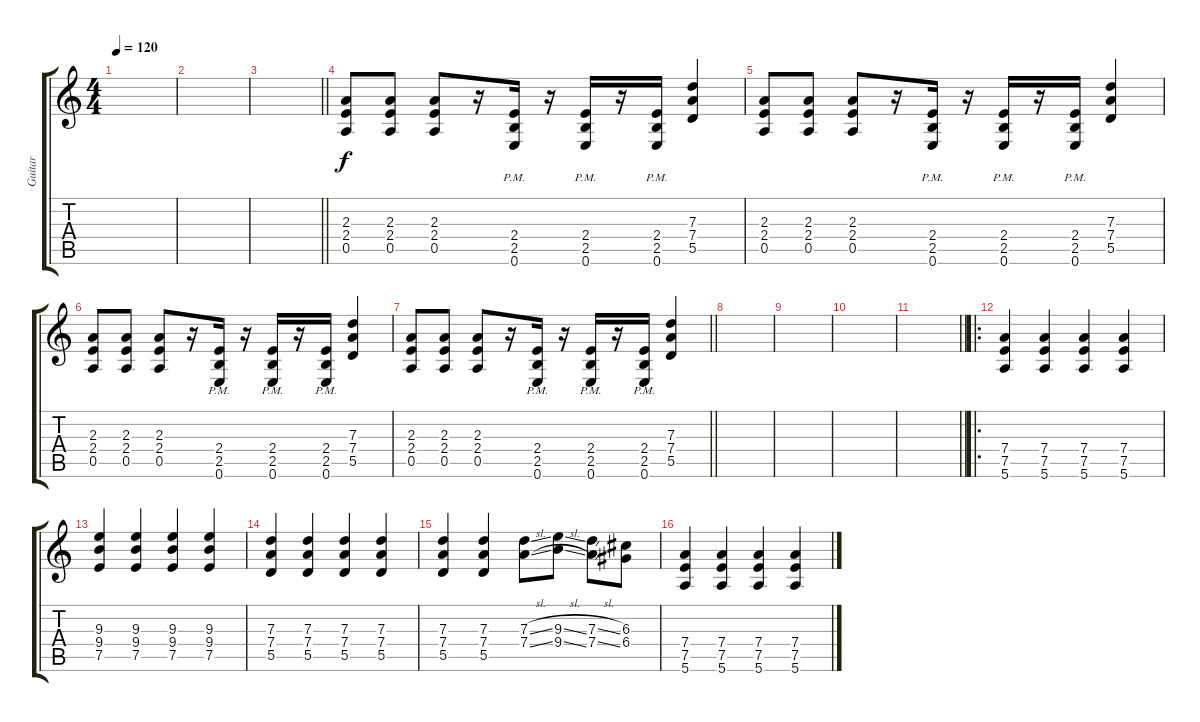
\track ("Guitar" "Guitar") {instrument overdrivenguitar}
\staff {score tabs}
\tuning (E4 B3 G3 D3 A2 E2) {hide}
\ts (4 4)
\tempo 120
\clef g2
\ks c
|
|
\barLineRight lightlight
|
(2.3 2.4 0.5).8 (2.3 2.4 0.5).8 (2.3 2.4 0.5).8 r.16 (2.4{pm} 2.5{pm} 0.6{pm}).16 r.16 (2.4{pm} 2.5{pm} 0.6{pm}).16 r.16 (2.4{pm} 2.5{pm} 0.6{pm}).16 (7.3 7.4 5.5).4 |
(2.3 2.4 0.5).8 (2.3 2.4 0.5).8 (2.3 2.4 0.5).8 r.16 (2.4{pm} 2.5{pm} 0.6{pm}).16 r.16 (2.4{pm} 2.5{pm} 0.6{pm}).16 r.16 (2.4{pm} 2.5{pm} 0.6{pm}).16 (7.3 7.4 5.5).4 |
(2.3 2.4 0.5).8 (2.3 2.4 0.5).8 (2.3 2.4 0.5).8 r.16 (2.4{pm} 2.5{pm} 0.6{pm}).16 r.16 (2.4{pm} 2.5{pm} 0.6{pm}).16 r.16 (2.4{pm} 2.5{pm} 0.6{pm}).16 (7.3 7.4 5.5).4 |
\barLineRight lightlight
(2.3 2.4 0.5).8 (2.3 2.4 0.5).8 (2.3 2.4 0.5).8 r.16 (2.4{pm} 2.5{pm} 0.6{pm}).16 r.16 (2.4{pm} 2.5{pm} 0.6{pm}).16 r.16 (2.4{pm} 2.5{pm} 0.6{pm}).16 (7.3 7.4 5.5).4 |
|
|
|
\barLineRight lightlight
|
\ro
(7.4 7.5 5.6).4{dy f} (7.4 7.5 5.6).4 (7.4 7.5 5.6).4 (7.4 7.5 5.6).4 |
(9.3 9.4 7.5).4 (9.3 9.4 7.5).4 (9.3 9.4 7.5).4 (9.3 9.4 7.5).4 |
(7.3 7.4 5.5).4 (7.3 7.4 5.5).4 (7.3 7.4 5.5).4 (7.3 7.4 5.5).4 |
(7.3 7.4 5.5).4 (7.3 7.4 5.5).4 (7.3{sl} 7.4{sl}).8 (9.3{sl} 9.4{sl}).8 (7.3{sl} 7.4{sl}).8 (6.3 6.4).8 |
(7.4 7.5 5.6).4 (7.4 7.5 5.6).4 (7.4 7.5 5.6).4 (7.4 7.5 5.6).4
